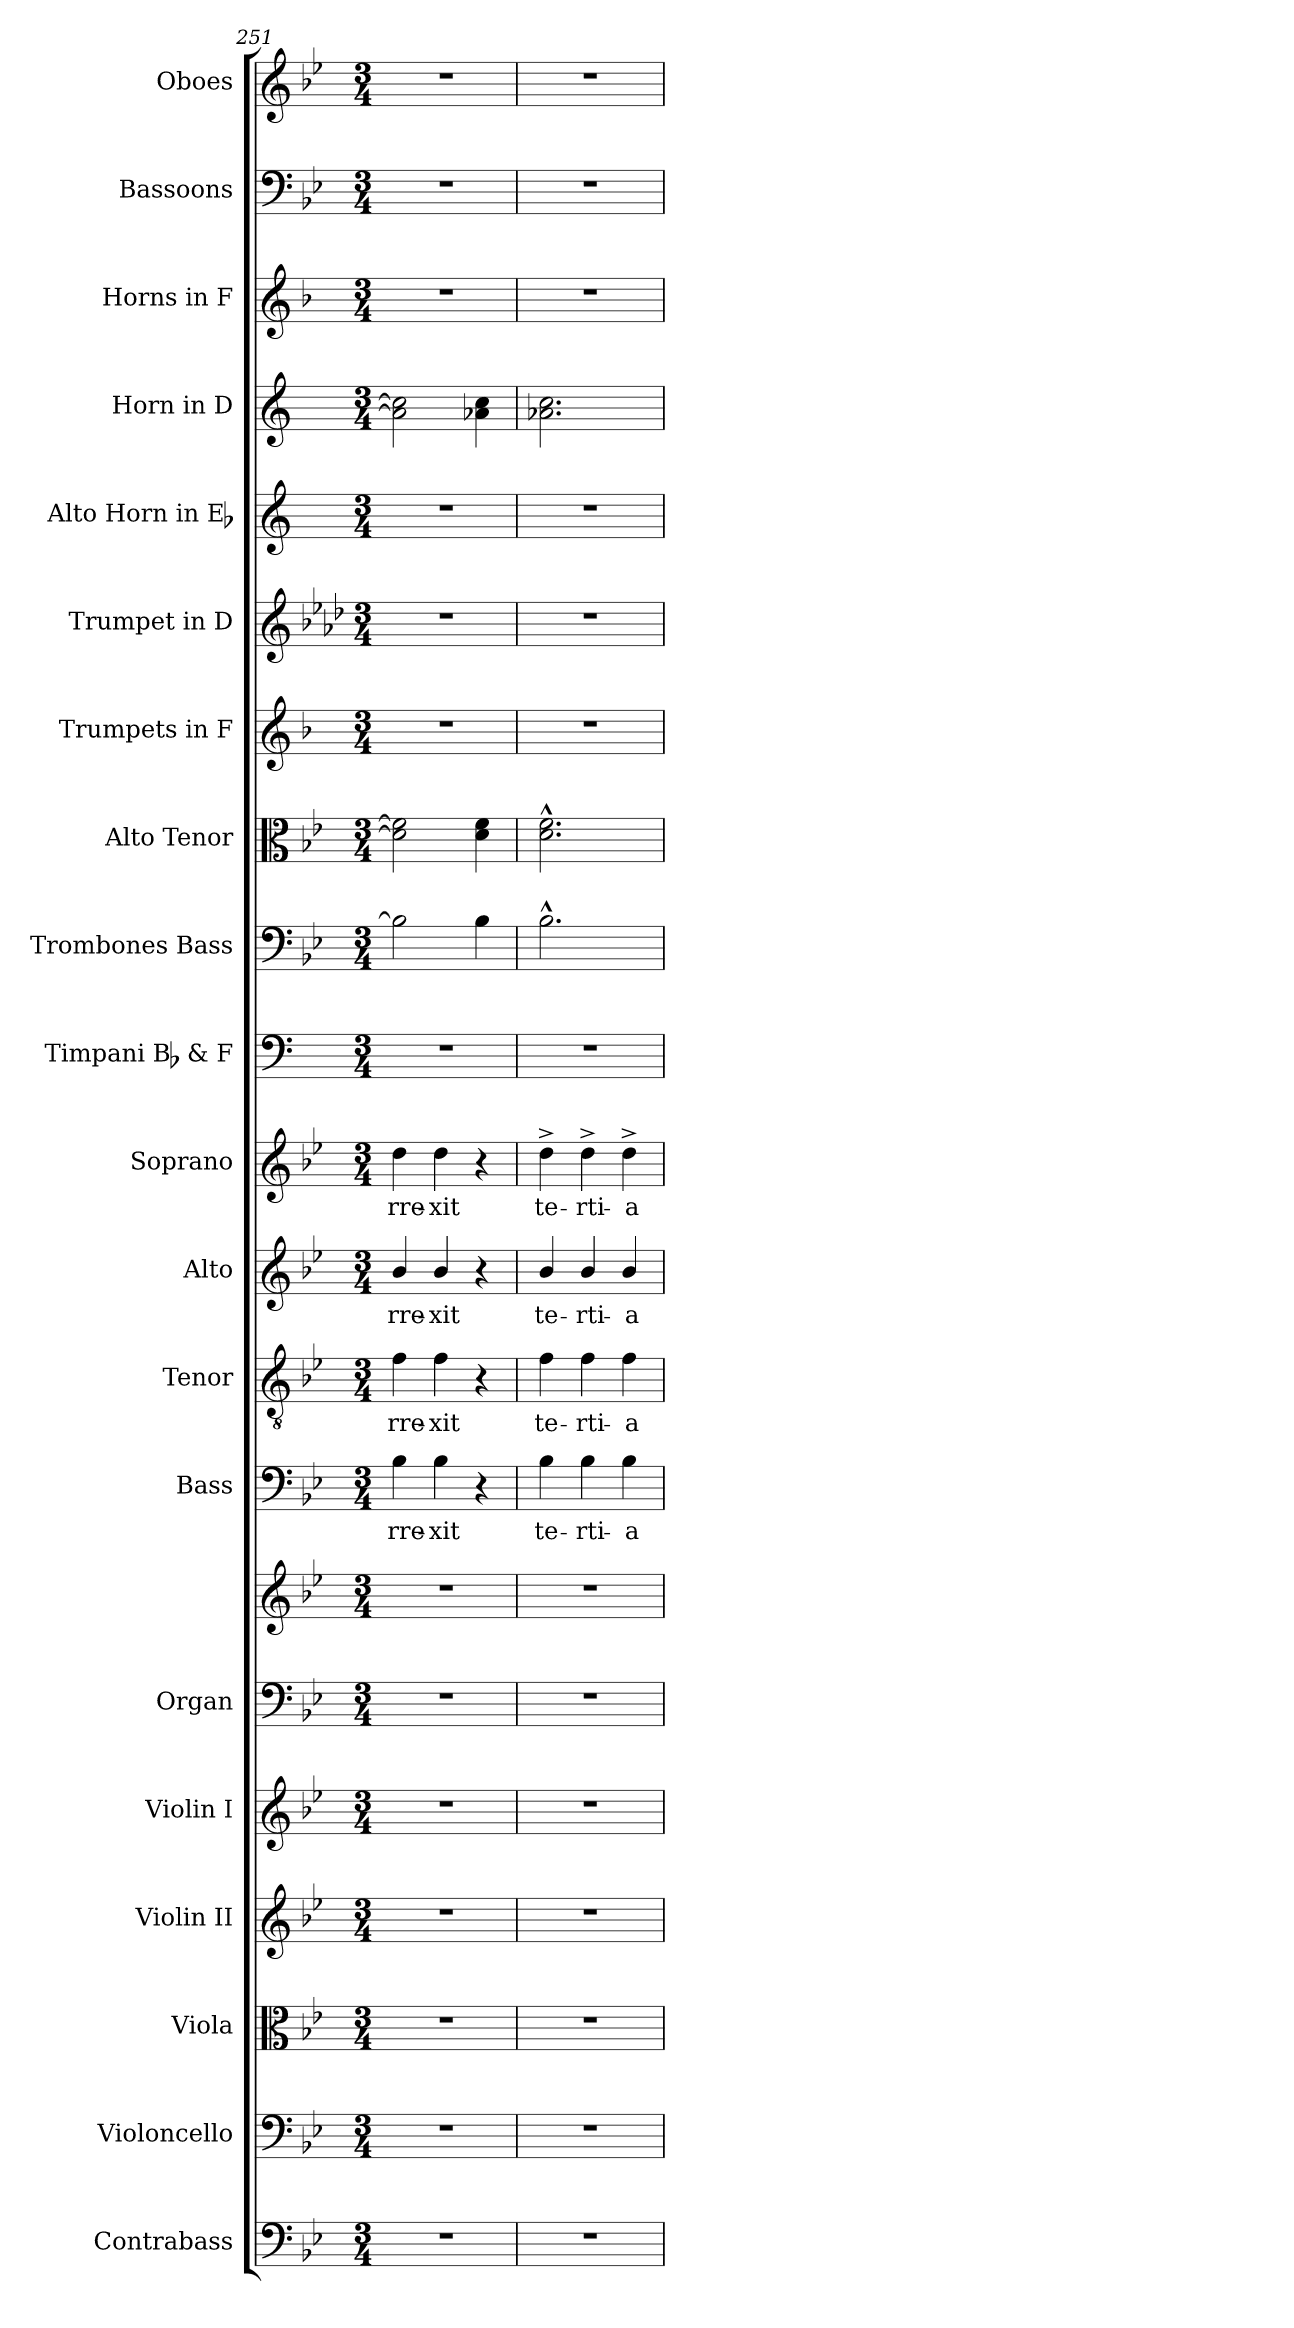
**kern	**kern	**kern	**kern	**kern	**kern	**kern	**kern	**text	**kern	**text	**kern	**text	**kern	**text	**kern	**kern	**kern	**kern	**kern	**kern	**kern	**kern	**kern	**kern
*part20	*part19	*part18	*part17	*part16	*part15	*part15	*part14	*part14	*part13	*part13	*part12	*part12	*part11	*part11	*part10	*part9	*part8	*part7	*part6	*part5	*part4	*part3	*part2	*part1
*staff21	*staff20	*staff19	*staff18	*staff17	*staff16	*staff15	*staff14	*staff14	*staff13	*staff13	*staff12	*staff12	*staff11	*staff11	*staff10	*staff9	*staff8	*staff7	*staff6	*staff5	*staff4	*staff3	*staff2	*staff1
*I"Contrabass	*I"Violoncello	*I"Viola	*I"Violin II	*I"Violin I	*I"Organ	*	*I"Bass	*	*I"Tenor	*	*I"Alto	*	*I"Soprano	*	*I"Timpani Bb & F	*I"Trombones  Bass	*I"Alto Tenor	*I"Trumpets in F	*I"Trumpet in D	*I"Alto Horn in Eb	*I"Horn in D	*I"Horns in F	*I"Bassoons	*I"Oboes
*I'Cb.	*I'Vc.	*I'Vla.	*I'Vln. II	*I'Vln. I	*I'Org.	*	*I'B.	*	*I'T.	*	*I'A.	*	*I'S.	*	*I'Timp.	*	*	*	*	*	*	*I'Hn.	*I'Bsn.	*I'Ob.
*clefF4	*clefF4	*clefC3	*clefG2	*clefG2	*clefF4	*clefG2	*clefF4	*	*clefGv2	*	*clefG2	*	*clefG2	*	*clefF4	*clefF4	*clefC3	*clefG2	*clefG2	*clefG2	*clefG2	*clefG2	*clefF4	*clefG2
*ITrd7c12	*	*	*	*	*	*	*	*	*ITrd7c12	*	*	*	*	*	*	*	*	*ITrd4c7	*ITrd-1c-2	*ITrd5c8	*ITrd6c10	*ITrd4c7	*	*
*k[b-e-]	*k[b-e-]	*k[b-e-]	*k[b-e-]	*k[b-e-]	*k[b-e-]	*k[b-e-]	*k[b-e-]	*	*k[b-e-]	*	*k[b-e-]	*	*k[b-e-]	*	*k[]	*k[b-e-]	*k[b-e-]	*k[b-e-]	*k[b-e-]	*k[f#c#g#d#]	*k[f#c#]	*k[b-e-]	*k[b-e-]	*k[b-e-]
*B-:	*B-:	*B-:	*B-:	*B-:	*B-:	*B-:	*B-:	*	*B-:	*	*B-:	*	*B-:	*	*C:	*B-:	*B-:	*B-:	*B-:	*E:	*D:	*B-:	*B-:	*B-:
*M3/4	*M3/4	*M3/4	*M3/4	*M3/4	*M3/4	*M3/4	*M3/4	*	*M3/4	*	*M3/4	*	*M3/4	*	*M3/4	*M3/4	*M3/4	*M3/4	*M3/4	*M3/4	*M3/4	*M3/4	*M3/4	*M3/4
=251	=251	=251	=251	=251	=251	=251	=251	=251	=251	=251	=251	=251	=251	=251	=251	=251	=251	=251	=251	=251	=251	=251	=251	=251
!LO:N:vis=1	!LO:N:vis=1	!LO:N:vis=1	!LO:N:vis=1	!LO:N:vis=1	!LO:N:vis=1	!LO:N:vis=1	!	!	!	!	!	!	!	!	!	!	!	!	!	!	!	!	!	!
!	!	!	!	!	!	!	!	!LO:LY:b:color=#000000	!	!	!	!	!	!	!	!	!	!	!	!	!	!	!	!
!	!	!	!	!	!	!	!	!	!	!LO:LY:b:color=#000000	!	!	!	!	!	!	!	!	!	!	!	!	!	!
!	!	!	!	!	!	!	!	!	!	!	!	!LO:LY:b:color=#000000	!	!	!	!	!	!	!	!	!	!	!	!
!	!	!	!	!	!	!	!	!	!	!	!	!	!	!LO:LY:b:color=#000000	!LO:N:vis=1	!	!	!LO:N:vis=1	!LO:N:vis=1	!LO:N:vis=1	!	!LO:N:vis=1	!LO:N:vis=1	!LO:N:vis=1
2.r	2.r	2.r	2.r	2.r	2.r	2.r	4B-i\	-rre-	4Fi\	-rre-	4b-i/	-rre-	4ddi\	-rre-	2.r	2B-i\]	2di\] 2fi]	2.r	2.r	2.r	2B-i\] 2di]	2.r	2.r	2.r
!	!	!	!	!	!	!	!	!LO:LY:b:color=#000000	!	!	!	!	!	!	!	!	!	!	!	!	!	!	!	!
!	!	!	!	!	!	!	!	!	!	!LO:LY:b:color=#000000	!	!	!	!	!	!	!	!	!	!	!	!	!	!
!	!	!	!	!	!	!	!	!	!	!	!	!LO:LY:b:color=#000000	!	!	!	!	!	!	!	!	!	!	!	!
!	!	!	!	!	!	!	!	!	!	!	!	!	!	!LO:LY:b:color=#000000	!	!	!	!	!	!	!	!	!	!
.	.	.	.	.	.	.	4B-i\	-xit	4Fi\	-xit	4b-i/	-xit	4ddi\	-xit	.	.	.	.	.	.	.	.	.	.
.	.	.	.	.	.	.	4r	.	4r	.	4r	.	4r	.	.	4B-i\	4di\ 4fi	.	.	.	4B-Xi\ 4di	.	.	.
=252	=252	=252	=252	=252	=252	=252	=252	=252	=252	=252	=252	=252	=252	=252	=252	=252	=252	=252	=252	=252	=252	=252	=252	=252
!LO:N:vis=1	!LO:N:vis=1	!LO:N:vis=1	!LO:N:vis=1	!LO:N:vis=1	!LO:N:vis=1	!LO:N:vis=1	!	!	!	!	!	!	!	!	!	!	!	!	!	!	!	!	!	!
!	!	!	!	!	!	!	!	!LO:LY:b:color=#000000	!	!	!	!	!	!	!	!	!	!	!	!	!	!	!	!
!	!	!	!	!	!	!	!	!	!	!LO:LY:b:color=#000000	!	!	!	!	!	!	!	!	!	!	!	!	!	!
!	!	!	!	!	!	!	!	!	!	!	!	!LO:LY:b:color=#000000	!	!	!	!	!	!	!	!	!	!	!	!
!	!	!	!	!	!	!	!	!	!	!	!	!	!	!LO:LY:b:color=#000000	!LO:N:vis=1	!	!	!LO:N:vis=1	!LO:N:vis=1	!LO:N:vis=1	!	!LO:N:vis=1	!LO:N:vis=1	!LO:N:vis=1
2.r	2.r	2.r	2.r	2.r	2.r	2.r	4B-i\	te-	4Fi\	te-	4b-i/	te-	4dd^i\	te-	2.r	2.B-^^i\	2.di\^^ 2.fi^^	2.r	2.r	2.r	2.B-Xi\ 2.di	2.r	2.r	2.r
!	!	!	!	!	!	!	!	!LO:LY:b:color=#000000	!	!	!	!	!	!	!	!	!	!	!	!	!	!	!	!
!	!	!	!	!	!	!	!	!	!	!LO:LY:b:color=#000000	!	!	!	!	!	!	!	!	!	!	!	!	!	!
!	!	!	!	!	!	!	!	!	!	!	!	!LO:LY:b:color=#000000	!	!	!	!	!	!	!	!	!	!	!	!
!	!	!	!	!	!	!	!	!	!	!	!	!	!	!LO:LY:b:color=#000000	!	!	!	!	!	!	!	!	!	!
.	.	.	.	.	.	.	4B-i\	-rti-	4Fi\	-rti-	4b-i/	-rti-	4dd^i\	-rti-	.	.	.	.	.	.	.	.	.	.
!	!	!	!	!	!	!	!	!LO:LY:b:color=#000000	!	!	!	!	!	!	!	!	!	!	!	!	!	!	!	!
!	!	!	!	!	!	!	!	!	!	!LO:LY:b:color=#000000	!	!	!	!	!	!	!	!	!	!	!	!	!	!
!	!	!	!	!	!	!	!	!	!	!	!	!LO:LY:b:color=#000000	!	!	!	!	!	!	!	!	!	!	!	!
!	!	!	!	!	!	!	!	!	!	!	!	!	!	!LO:LY:b:color=#000000	!	!	!	!	!	!	!	!	!	!
.	.	.	.	.	.	.	4B-i\	-a	4Fi\	-a	4b-i/	-a	4dd^i\	-a	.	.	.	.	.	.	.	.	.	.
=	=	=	=	=	=	=	=	=	=	=	=	=	=	=	=	=	=	=	=	=	=	=	=	=
*-	*-	*-	*-	*-	*-	*-	*-	*-	*-	*-	*-	*-	*-	*-	*-	*-	*-	*-	*-	*-	*-	*-	*-	*-
